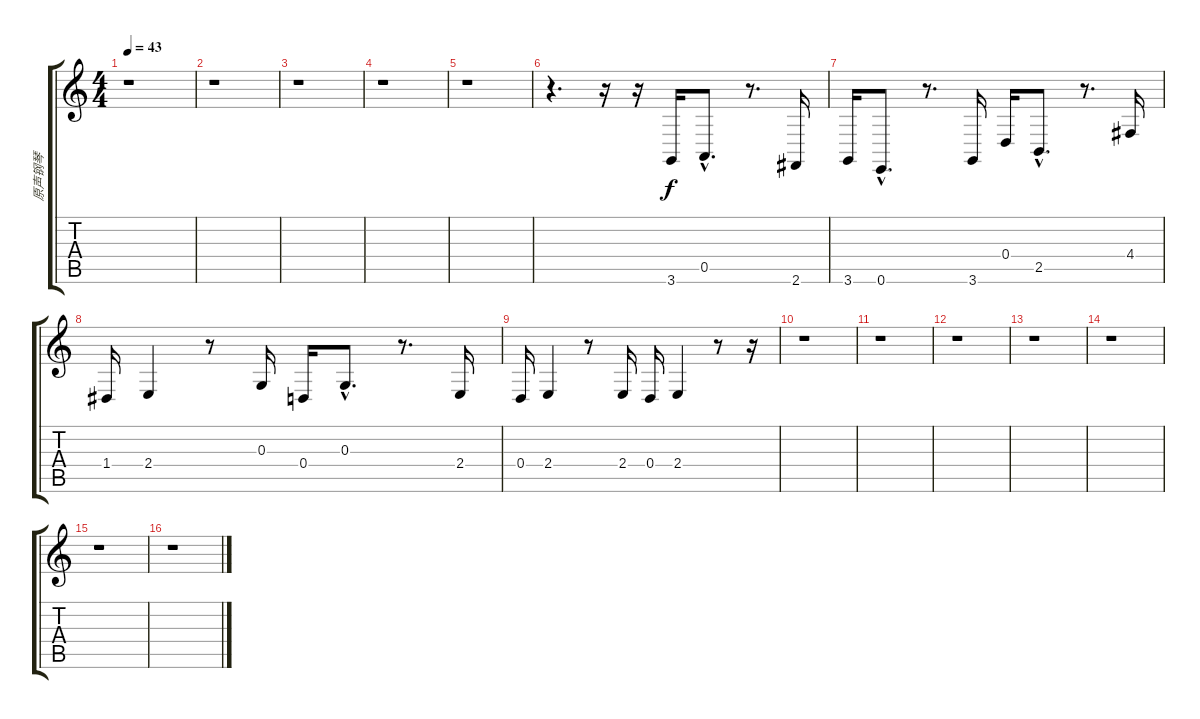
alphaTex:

\track ("原声钢琴" "原声钢琴") {instrument acousticgrandpiano}
\staff {score tabs}
\tuning (E4 B3 G3 D3 A2 E2) {hide}
\ts (4 4)
\tempo 43
\clef g2
\ks c
r.1{dy f} |
r.1 |
r.1 |
r.1 |
r.1 |
r.4{d} r.16 r.16 3.6.16 0.5{hac}.8{d} r.8{d} 2.6.16 |
3.6.16 0.6{hac}.8{d} r.8{d} 3.6.16 0.4.16 2.5{hac}.8{d} r.8{d} 4.4.16 |
1.4.16 2.4.4 r.8 0.3.16 0.4.16 0.3{hac}.8{d} r.8{d} 2.4.16 |
0.4.16 2.4.4 r.8 2.4.16 0.4.16 2.4.4 r.8 r.16 |
r.1 |
r.1 |
r.1 |
r.1 |
r.1 |
r.1 |
r.1
